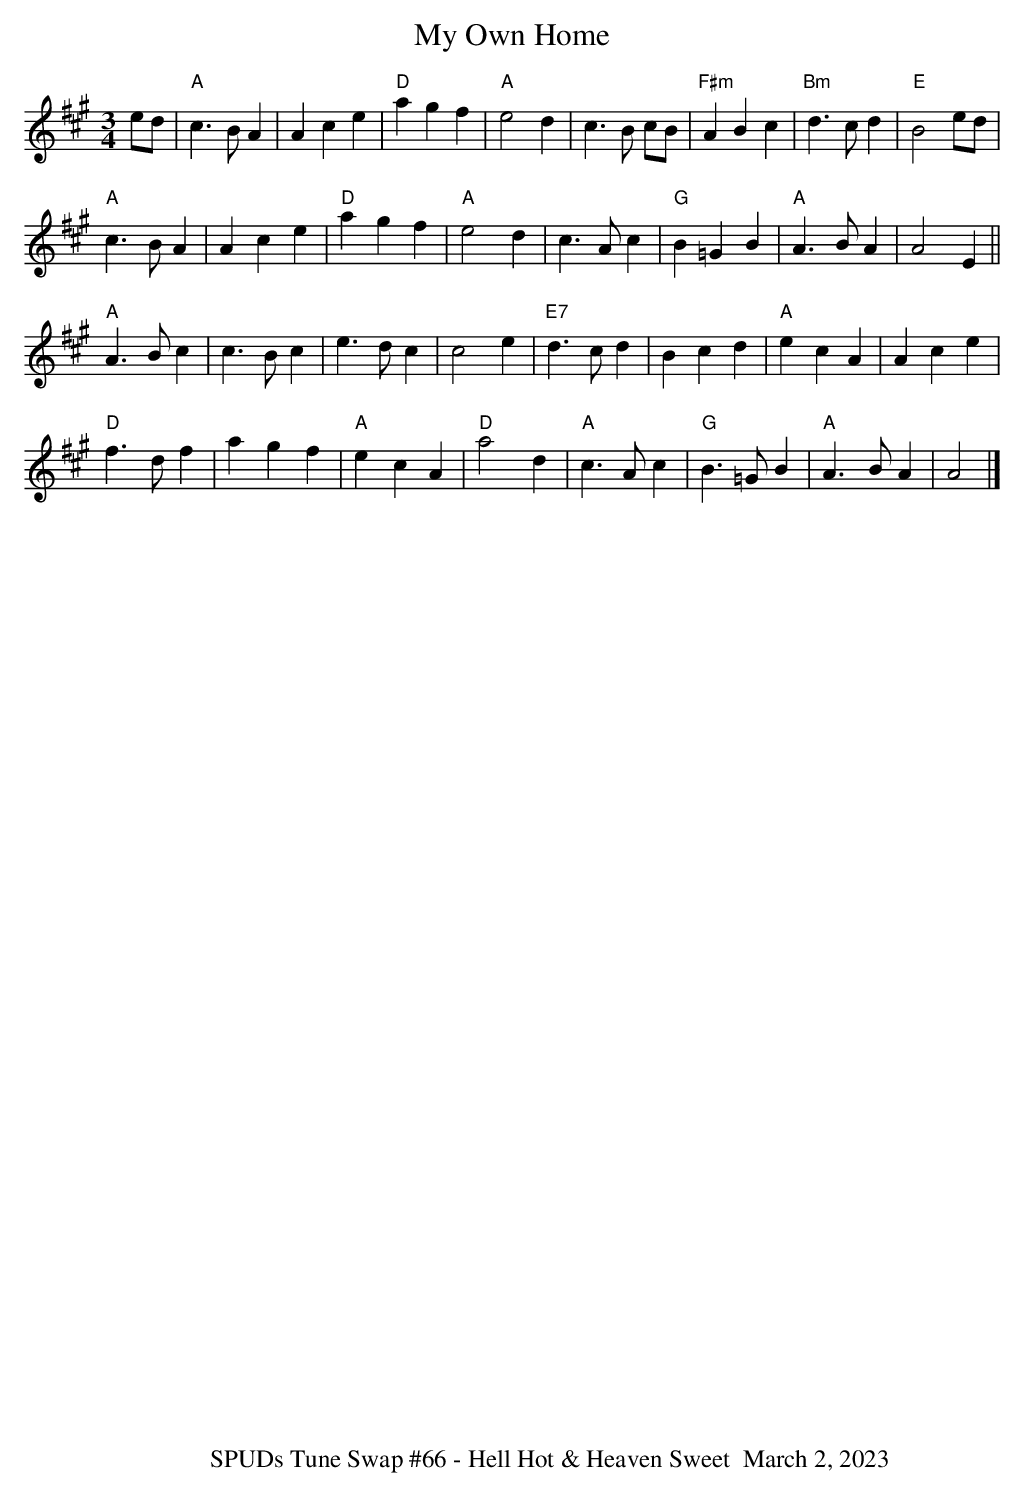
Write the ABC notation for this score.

X:1
T: My Own Home
M: 3/4
L: 1/8
K: A
ed  |"A"c3 B A2 |   A2 c2 e2 | "D"a2 g2 f2 |"A"e4    d2 |\
c3 B cB |"F#m" A2 B2 c2 |"Bm"d3  c d2 |"E"   B4 ed |
"A"c3 B A2 |   A2 c2 e2 | "D"a2 g2 f2 |"A"e4    d2 |\
   c3 A c2 |"G"B2 =G2 B2 | "A"A3BA2       | A4E2||
"A"A3 B c2 |   c3  B c2 |   e3  d c2 |c4    e2 |\
"E7"d3 c d2 |   B2 c2 d2 |"A"e2  c2 A2 |A2 c2 e2 |
"D"f3 d f2 |   a2  g2 f2 |"A"e2 c2 A2 |"D"a4    d2 |\
"A"c3 A c2 |"G"B3 =G B2 |"A"A3BA2       |A4      |]
